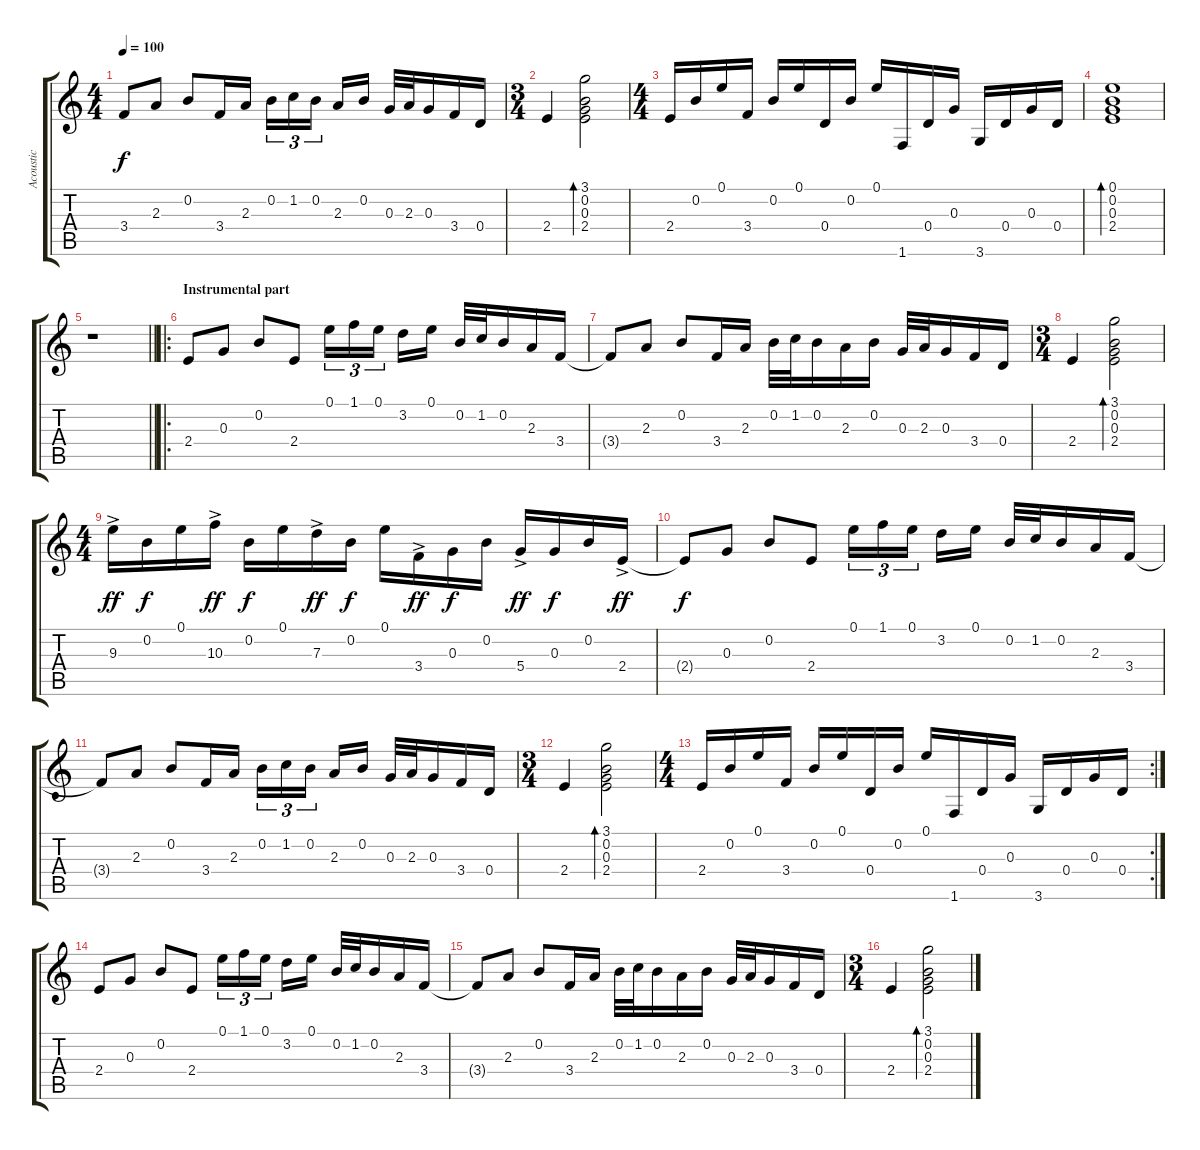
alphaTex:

\track ("Acoustic" "Acoustic") {instrument acousticguitarsteel}
\staff {score tabs}
\tuning (E4 B3 G3 D3 A2 E2) {hide}
\ts (4 4)
\tempo 100
\clef g2
\ks c
3.4{t}.8{dy f} 2.3.8 0.2.8 3.4.16 2.3.16 0.2.16{tu (3 2)} 1.2.16{tu (3 2)} 0.2.16{tu (3 2) beam splitsecondary} 2.3.16 0.2.16 0.3.32 2.3.32 0.3.16 3.4.16 0.4.16 |
\ts (3 4)
2.4.4 (3.1 0.2 0.3 2.4).2{bd 240} |
\ts (4 4)
2.4.16 0.2.16 0.1.16 3.4.16 0.2.16 0.1.16 0.4.16 0.2.16 0.1.16 1.6.16 0.4.16 0.3.16 3.6.16 0.4.16 0.3.16 0.4.16 |
(0.1 0.2 0.3 2.4).1{bd 240} |
\barLineRight lightlight
r.1 |
\ro
\section ("" "Instrumental part")
2.4.8 0.3.8 0.2.8 2.4.8 0.1.16{tu (3 2)} 1.1.16{tu (3 2)} 0.1.16{tu (3 2) beam splitsecondary} 3.2.16 0.1.16 0.2.32 1.2.32 0.2.16 2.3.16 3.4.16 |
3.4{t}.8 2.3.8 0.2.8 3.4.16 2.3.16 0.2.32 1.2.32 0.2.16 2.3.16 0.2.16 0.3.32 2.3.32 0.3.16 3.4.16 0.4.16 |
\ts (3 4)
2.4.4 (3.1 0.2 0.3 2.4).2{bd 240} |
\ts (4 4)
9.3{ac}.16{dy ff} 0.2.16{dy f} 0.1.16 10.3{ac}.16{dy ff} 0.2.16{dy f} 0.1.16 7.3{ac}.16{dy ff} 0.2.16{dy f} 0.1.16 3.4{ac}.16{dy ff} 0.3.16{dy f} 0.2.16 5.4{ac}.16{dy ff} 0.3.16{dy f} 0.2.16 2.4{ac}.16{dy ff} |
2.4{t}.8{dy f} 0.3.8 0.2.8 2.4.8 0.1.16{tu (3 2)} 1.1.16{tu (3 2)} 0.1.16{tu (3 2) beam splitsecondary} 3.2.16 0.1.16 0.2.32 1.2.32 0.2.16 2.3.16 3.4.16 |
3.4{t}.8 2.3.8 0.2.8 3.4.16 2.3.16 0.2.16{tu (3 2)} 1.2.16{tu (3 2)} 0.2.16{tu (3 2) beam splitsecondary} 2.3.16 0.2.16 0.3.32 2.3.32 0.3.16 3.4.16 0.4.16 |
\ts (3 4)
2.4.4 (3.1 0.2 0.3 2.4).2{bd 240} |
\rc 2
\ts (4 4)
2.4.16 0.2.16 0.1.16 3.4.16 0.2.16 0.1.16 0.4.16 0.2.16 0.1.16 1.6.16 0.4.16 0.3.16 3.6.16 0.4.16 0.3.16 0.4.16 |
2.4.8 0.3.8 0.2.8 2.4.8 0.1.16{tu (3 2)} 1.1.16{tu (3 2)} 0.1.16{tu (3 2) beam splitsecondary} 3.2.16 0.1.16 0.2.32 1.2.32 0.2.16 2.3.16 3.4.16 |
3.4{t}.8 2.3.8 0.2.8 3.4.16 2.3.16 0.2.32 1.2.32 0.2.16 2.3.16 0.2.16 0.3.32 2.3.32 0.3.16 3.4.16 0.4.16 |
\ts (3 4)
2.4.4 (3.1 0.2 0.3 2.4).2{bd 240}
